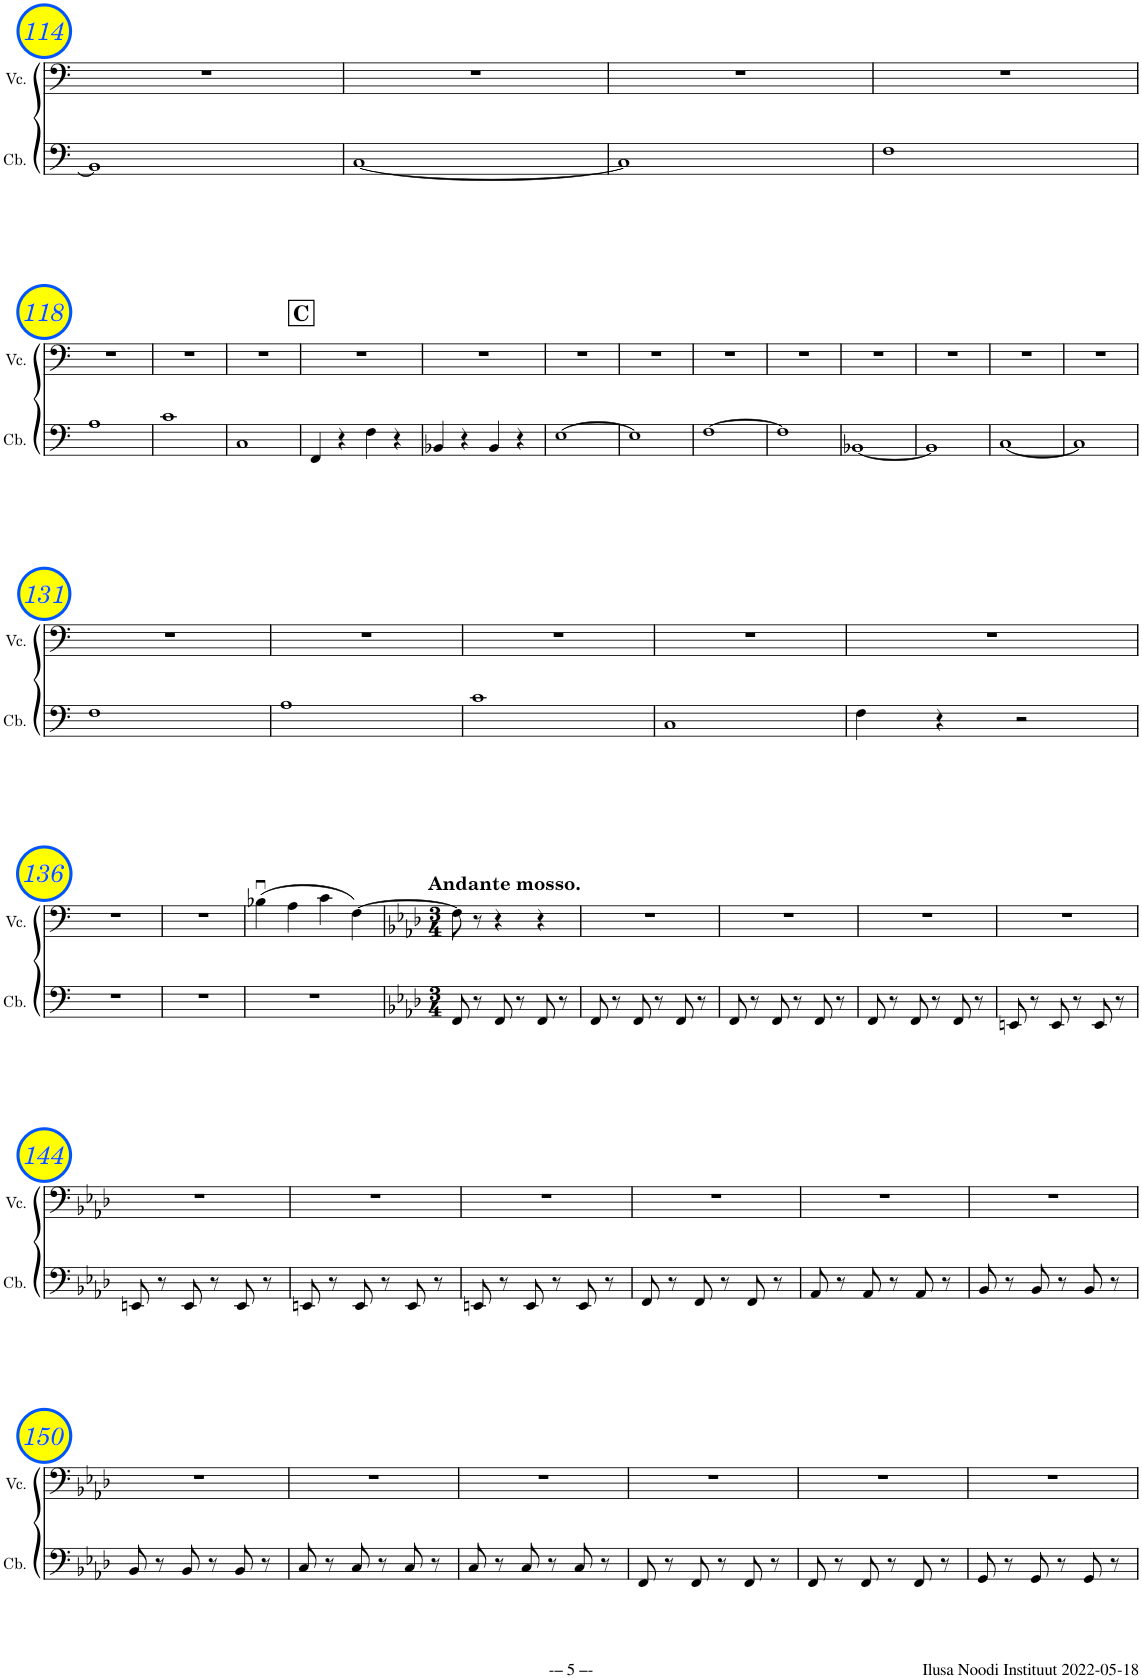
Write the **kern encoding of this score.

**kern	**kern
*part2	*part1
*staff2	*staff1
*I"Contrabass	*I"Violoncello
*I'Cb.	*I'Vc.
!!LO:PB:g=z
*clefF4	*clefF4
*Trd7c12	*
*k[]	*k[]
*M2/2	*M2/2
*met(c|)	*met(c|)
=114	=114
1BB-]	1r
=115	=115
[1C	1r
=116	=116
1C]	1r
=117	=117
1F	1r
!!LO:LB:g=z
=118	=118
1A	1r
=119	=119
1c	1r
=120	=120
1C	1r
!!LO:REH:place=s1:a:B:cj:fs=14:t=C
=121	=121
4FF/	1r
4r	.
4F\	.
4r	.
=122	=122
4BB-X/	1r
4r	.
4BB-/	.
4r	.
=123	=123
[1E	1r
=124	=124
1E]	1r
=125	=125
[1F	1r
=126	=126
1F]	1r
=127	=127
[1BB-X	1r
=128	=128
1BB-]	1r
=129	=129
[1C	1r
=130	=130
1C]	1r
!!LO:LB:g=z
=131	=131
1F	1r
=132	=132
1A	1r
=133	=133
1c	1r
=134	=134
1C	1r
=135	=135
4F\	1r
4r	.
2r	.
!!LO:LB:g=z
=136	=136
1r	1r
=137	=137
1r	1r
=138	=138
1r	(4B-Xu\
.	4A\
.	4c\
.	[4F\)
=139	=139
*k[b-e-a-d-]	*k[b-e-a-d-]
*M3/4	*M3/4
!	!LO:TX:a:B:t=Andante mosso.
8FF/	8F\]
8r	8r
8FF/	4r
8r	.
8FF/	4r
8r	.
=140	=140
8FF/	2.r
8r	.
8FF/	.
8r	.
8FF/	.
8r	.
=141	=141
8FF/	2.r
8r	.
8FF/	.
8r	.
8FF/	.
8r	.
=142	=142
8FF/	2.r
8r	.
8FF/	.
8r	.
8FF/	.
8r	.
=143	=143
8EEn/	2.r
8r	.
8EE/	.
8r	.
8EE/	.
8r	.
!!LO:LB:g=z
=144	=144
8EEn/	2.r
8r	.
8EE/	.
8r	.
8EE/	.
8r	.
=145	=145
8EEn/	2.r
8r	.
8EE/	.
8r	.
8EE/	.
8r	.
=146	=146
8EEn/	2.r
8r	.
8EE/	.
8r	.
8EE/	.
8r	.
=147	=147
8FF/	2.r
8r	.
8FF/	.
8r	.
8FF/	.
8r	.
=148	=148
8AA-/	2.r
8r	.
8AA-/	.
8r	.
8AA-/	.
8r	.
=149	=149
8BB-/	2.r
8r	.
8BB-/	.
8r	.
8BB-/	.
8r	.
!!LO:LB:g=z
=150	=150
8BB-/	2.r
8r	.
8BB-/	.
8r	.
8BB-/	.
8r	.
=151	=151
8C/	2.r
8r	.
8C/	.
8r	.
8C/	.
8r	.
=152	=152
8C/	2.r
8r	.
8C/	.
8r	.
8C/	.
8r	.
=153	=153
8FF/	2.r
8r	.
8FF/	.
8r	.
8FF/	.
8r	.
=154	=154
8FF/	2.r
8r	.
8FF/	.
8r	.
8FF/	.
8r	.
=155	=155
8GG/	2.r
8r	.
8GG/	.
8r	.
8GG/	.
8r	.
=	=
*-	*-
